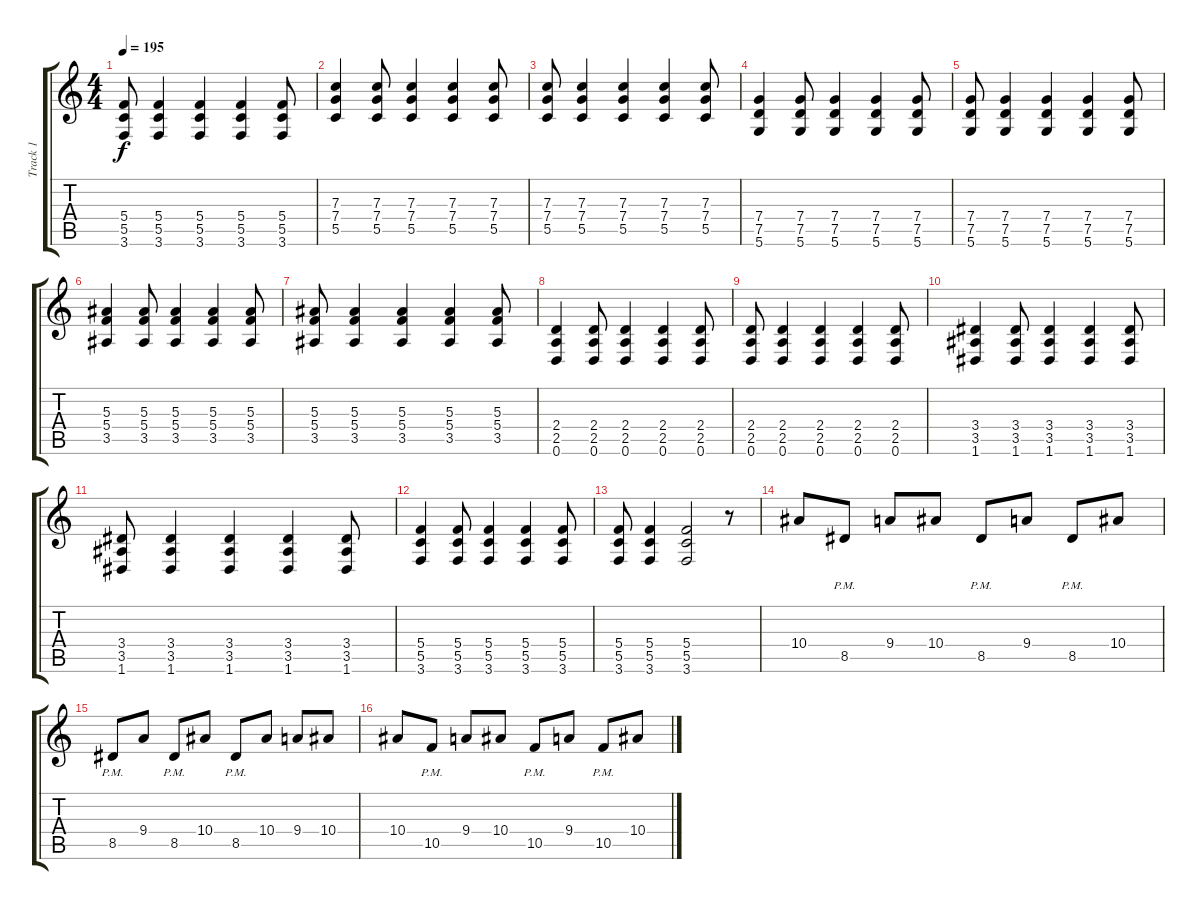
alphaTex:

\track ("Track 1" "Track 1") {instrument distortionguitar}
\staff {score tabs}
\tuning (D4 A3 F3 C3 G2 D2) {hide}
\ts (4 4)
\tempo 195
\clef g2
\ks c
(5.4 5.5 3.6).8{dy f} (5.4 5.5 3.6).4 (5.4 5.5 3.6).4 (5.4 5.5 3.6).4 (5.4 5.5 3.6).8 |
(7.3 7.4 5.5).4 (7.3 7.4 5.5).8 (7.3 7.4 5.5).4 (7.3 7.4 5.5).4 (7.3 7.4 5.5).8 |
(7.3 7.4 5.5).8 (7.3 7.4 5.5).4 (7.3 7.4 5.5).4 (7.3 7.4 5.5).4 (7.3 7.4 5.5).8 |
(7.4 7.5 5.6).4 (7.4 7.5 5.6).8 (7.4 7.5 5.6).4 (7.4 7.5 5.6).4 (7.4 7.5 5.6).8 |
(7.4 7.5 5.6).8 (7.4 7.5 5.6).4 (7.4 7.5 5.6).4 (7.4 7.5 5.6).4 (7.4 7.5 5.6).8 |
(5.3 5.4 3.5).4 (5.3 5.4 3.5).8 (5.3 5.4 3.5).4 (5.3 5.4 3.5).4 (5.3 5.4 3.5).8 |
(5.3 5.4 3.5).8 (5.3 5.4 3.5).4 (5.3 5.4 3.5).4 (5.3 5.4 3.5).4 (5.3 5.4 3.5).8 |
(2.4 2.5 0.6).4 (2.4 2.5 0.6).8 (2.4 2.5 0.6).4 (2.4 2.5 0.6).4 (2.4 2.5 0.6).8 |
(2.4 2.5 0.6).8 (2.4 2.5 0.6).4 (2.4 2.5 0.6).4 (2.4 2.5 0.6).4 (2.4 2.5 0.6).8 |
(3.4 3.5 1.6).4 (3.4 3.5 1.6).8 (3.4 3.5 1.6).4 (3.4 3.5 1.6).4 (3.4 3.5 1.6).8 |
(3.4 3.5 1.6).8 (3.4 3.5 1.6).4 (3.4 3.5 1.6).4 (3.4 3.5 1.6).4 (3.4 3.5 1.6).8 |
(5.4 5.5 3.6).4 (5.4 5.5 3.6).8 (5.4 5.5 3.6).4 (5.4 5.5 3.6).4 (5.4 5.5 3.6).8 |
(5.4 5.5 3.6).8 (5.4 5.5 3.6).4 (5.4 5.5 3.6).2 r.8 |
10.4.8 8.5{pm}.8 9.4.8 10.4.8 8.5{pm}.8 9.4.8 8.5{pm}.8 10.4.8 |
8.5{pm}.8 9.4.8 8.5{pm}.8 10.4.8 8.5{pm}.8 10.4.8 9.4.8 10.4.8 |
10.4.8 10.5{pm}.8 9.4.8 10.4.8 10.5{pm}.8 9.4.8 10.5{pm}.8 10.4.8
